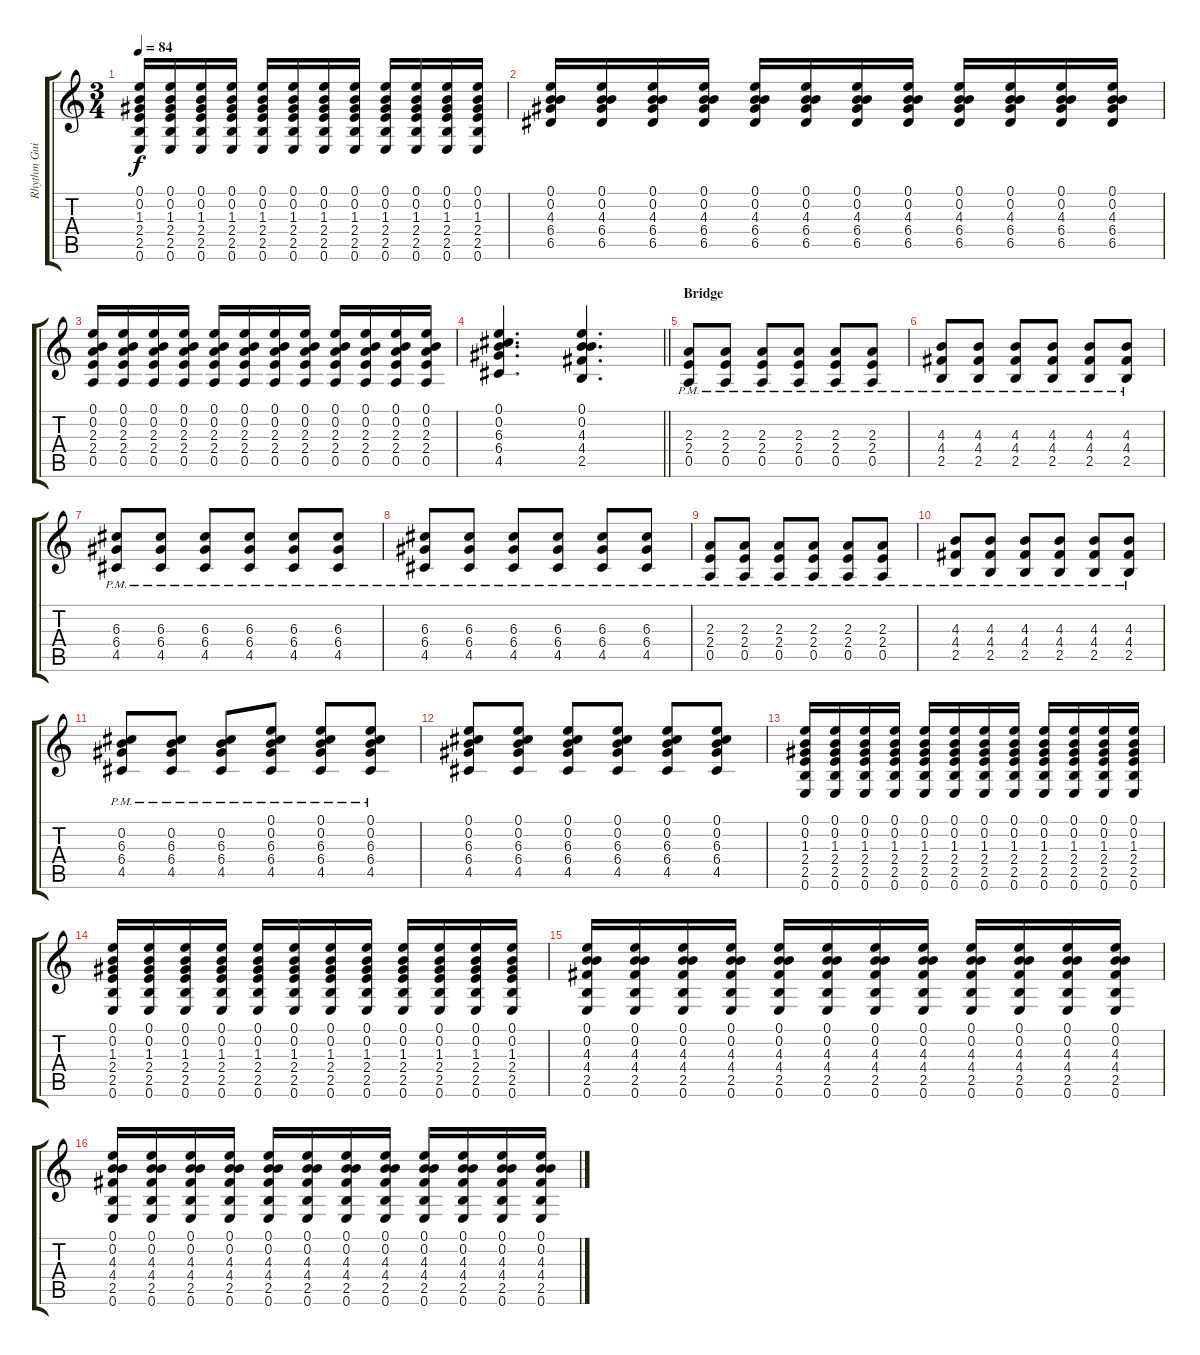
\track ("Rhythm Guitar" "Rhythm Gui") {instrument acousticguitarsteel}
\staff {score tabs}
\tuning (E4 B3 G3 D3 A2 E2) {hide}
\ts (3 4)
\tempo 84
\clef g2
\ks c
(0.1 0.2 1.3 2.4 2.5 0.6).16{dy f} (0.1 0.2 1.3 2.4 2.5 0.6).16 (0.1 0.2 1.3 2.4 2.5 0.6).16 (0.1 0.2 1.3 2.4 2.5 0.6).16 (0.1 0.2 1.3 2.4 2.5 0.6).16 (0.1 0.2 1.3 2.4 2.5 0.6).16 (0.1 0.2 1.3 2.4 2.5 0.6).16 (0.1 0.2 1.3 2.4 2.5 0.6).16 (0.1 0.2 1.3 2.4 2.5 0.6).16 (0.1 0.2 1.3 2.4 2.5 0.6).16 (0.1 0.2 1.3 2.4 2.5 0.6).16 (0.1 0.2 1.3 2.4 2.5 0.6).16 |
(0.1 0.2 4.3 6.4 6.5).16 (0.1 0.2 4.3 6.4 6.5).16 (0.1 0.2 4.3 6.4 6.5).16 (0.1 0.2 4.3 6.4 6.5).16 (0.1 0.2 4.3 6.4 6.5).16 (0.1 0.2 4.3 6.4 6.5).16 (0.1 0.2 4.3 6.4 6.5).16 (0.1 0.2 4.3 6.4 6.5).16 (0.1 0.2 4.3 6.4 6.5).16 (0.1 0.2 4.3 6.4 6.5).16 (0.1 0.2 4.3 6.4 6.5).16 (0.1 0.2 4.3 6.4 6.5).16 |
(0.1 0.2 2.3 2.4 0.5).16 (0.1 0.2 2.3 2.4 0.5).16 (0.1 0.2 2.3 2.4 0.5).16 (0.1 0.2 2.3 2.4 0.5).16 (0.1 0.2 2.3 2.4 0.5).16 (0.1 0.2 2.3 2.4 0.5).16 (0.1 0.2 2.3 2.4 0.5).16 (0.1 0.2 2.3 2.4 0.5).16 (0.1 0.2 2.3 2.4 0.5).16 (0.1 0.2 2.3 2.4 0.5).16 (0.1 0.2 2.3 2.4 0.5).16 (0.1 0.2 2.3 2.4 0.5).16 |
\barLineRight lightlight
(0.1 0.2 6.3 6.4 4.5).4{d} (0.1 0.2 4.3 4.4 2.5).4{d} |
\section ("" "Bridge")
(2.3{pm} 2.4{pm} 0.5{pm}).8 (2.3{pm} 2.4{pm} 0.5{pm}).8 (2.3{pm} 2.4{pm} 0.5{pm}).8 (2.3{pm} 2.4{pm} 0.5{pm}).8 (2.3{pm} 2.4{pm} 0.5{pm}).8 (2.3{pm} 2.4{pm} 0.5{pm}).8 |
(4.3{pm} 4.4{pm} 2.5{pm}).8 (4.3{pm} 4.4{pm} 2.5{pm}).8 (4.3{pm} 4.4{pm} 2.5{pm}).8 (4.3{pm} 4.4{pm} 2.5{pm}).8 (4.3{pm} 4.4{pm} 2.5{pm}).8 (4.3{pm} 4.4{pm} 2.5{pm}).8 |
(6.3{pm} 6.4{pm} 4.5{pm}).8 (6.3{pm} 6.4{pm} 4.5{pm}).8 (6.3{pm} 6.4{pm} 4.5{pm}).8 (6.3{pm} 6.4{pm} 4.5{pm}).8 (6.3{pm} 6.4{pm} 4.5{pm}).8 (6.3{pm} 6.4{pm} 4.5{pm}).8 |
(6.3{pm} 6.4{pm} 4.5{pm}).8 (6.3{pm} 6.4{pm} 4.5{pm}).8 (6.3{pm} 6.4{pm} 4.5{pm}).8 (6.3{pm} 6.4{pm} 4.5{pm}).8 (6.3{pm} 6.4{pm} 4.5{pm}).8 (6.3{pm} 6.4{pm} 4.5{pm}).8 |
(2.3{pm} 2.4{pm} 0.5{pm}).8 (2.3{pm} 2.4{pm} 0.5{pm}).8 (2.3{pm} 2.4{pm} 0.5{pm}).8 (2.3{pm} 2.4{pm} 0.5{pm}).8 (2.3{pm} 2.4{pm} 0.5{pm}).8 (2.3{pm} 2.4{pm} 0.5{pm}).8 |
(4.3{pm} 4.4{pm} 2.5{pm}).8 (4.3{pm} 4.4{pm} 2.5{pm}).8 (4.3{pm} 4.4{pm} 2.5{pm}).8 (4.3{pm} 4.4{pm} 2.5{pm}).8 (4.3{pm} 4.4{pm} 2.5{pm}).8 (4.3{pm} 4.4{pm} 2.5{pm}).8 |
(0.2{pm} 6.3{pm} 6.4{pm} 4.5{pm}).8 (0.2{pm} 6.3{pm} 6.4{pm} 4.5{pm}).8 (0.2 6.3{pm} 6.4{pm} 4.5{pm}).8 (0.1{pm} 0.2{pm} 6.3{pm} 6.4{pm} 4.5{pm}).8 (0.1{pm} 0.2{pm} 6.3{pm} 6.4{pm} 4.5{pm}).8 (0.1{pm} 0.2{pm} 6.3{pm} 6.4{pm} 4.5{pm}).8 |
(0.1 0.2 6.3 6.4 4.5).8 (0.1 0.2 6.3 6.4 4.5).8 (0.1 0.2 6.3 6.4 4.5).8 (0.1 0.2 6.3 6.4 4.5).8 (0.1 0.2 6.3 6.4 4.5).8 (0.1 0.2 6.3 6.4 4.5).8 |
(0.1 0.2 1.3 2.4 2.5 0.6).16 (0.1 0.2 1.3 2.4 2.5 0.6).16 (0.1 0.2 1.3 2.4 2.5 0.6).16 (0.1 0.2 1.3 2.4 2.5 0.6).16 (0.1 0.2 1.3 2.4 2.5 0.6).16 (0.1 0.2 1.3 2.4 2.5 0.6).16 (0.1 0.2 1.3 2.4 2.5 0.6).16 (0.1 0.2 1.3 2.4 2.5 0.6).16 (0.1 0.2 1.3 2.4 2.5 0.6).16 (0.1 0.2 1.3 2.4 2.5 0.6).16 (0.1 0.2 1.3 2.4 2.5 0.6).16 (0.1 0.2 1.3 2.4 2.5 0.6).16 |
(0.1 0.2 1.3 2.4 2.5 0.6).16 (0.1 0.2 1.3 2.4 2.5 0.6).16 (0.1 0.2 1.3 2.4 2.5 0.6).16 (0.1 0.2 1.3 2.4 2.5 0.6).16 (0.1 0.2 1.3 2.4 2.5 0.6).16 (0.1 0.2 1.3 2.4 2.5 0.6).16 (0.1 0.2 1.3 2.4 2.5 0.6).16 (0.1 0.2 1.3 2.4 2.5 0.6).16 (0.1 0.2 1.3 2.4 2.5 0.6).16 (0.1 0.2 1.3 2.4 2.5 0.6).16 (0.1 0.2 1.3 2.4 2.5 0.6).16 (0.1 0.2 1.3 2.4 2.5 0.6).16 |
(0.1 0.2 4.3 4.4 2.5 0.6).16 (0.1 0.2 4.3 4.4 2.5 0.6).16 (0.1 0.2 4.3 4.4 2.5 0.6).16 (0.1 0.2 4.3 4.4 2.5 0.6).16 (0.1 0.2 4.3 4.4 2.5 0.6).16 (0.1 0.2 4.3 4.4 2.5 0.6).16 (0.1 0.2 4.3 4.4 2.5 0.6).16 (0.1 0.2 4.3 4.4 2.5 0.6).16 (0.1 0.2 4.3 4.4 2.5 0.6).16 (0.1 0.2 4.3 4.4 2.5 0.6).16 (0.1 0.2 4.3 4.4 2.5 0.6).16 (0.1 0.2 4.3 4.4 2.5 0.6).16 |
(0.1 0.2 4.3 4.4 2.5 0.6).16 (0.1 0.2 4.3 4.4 2.5 0.6).16 (0.1 0.2 4.3 4.4 2.5 0.6).16 (0.1 0.2 4.3 4.4 2.5 0.6).16 (0.1 0.2 4.3 4.4 2.5 0.6).16 (0.1 0.2 4.3 4.4 2.5 0.6).16 (0.1 0.2 4.3 4.4 2.5 0.6).16 (0.1 0.2 4.3 4.4 2.5 0.6).16 (0.1 0.2 4.3 4.4 2.5 0.6).16 (0.1 0.2 4.3 4.4 2.5 0.6).16 (0.1 0.2 4.3 4.4 2.5 0.6).16 (0.1 0.2 4.3 4.4 2.5 0.6).16
